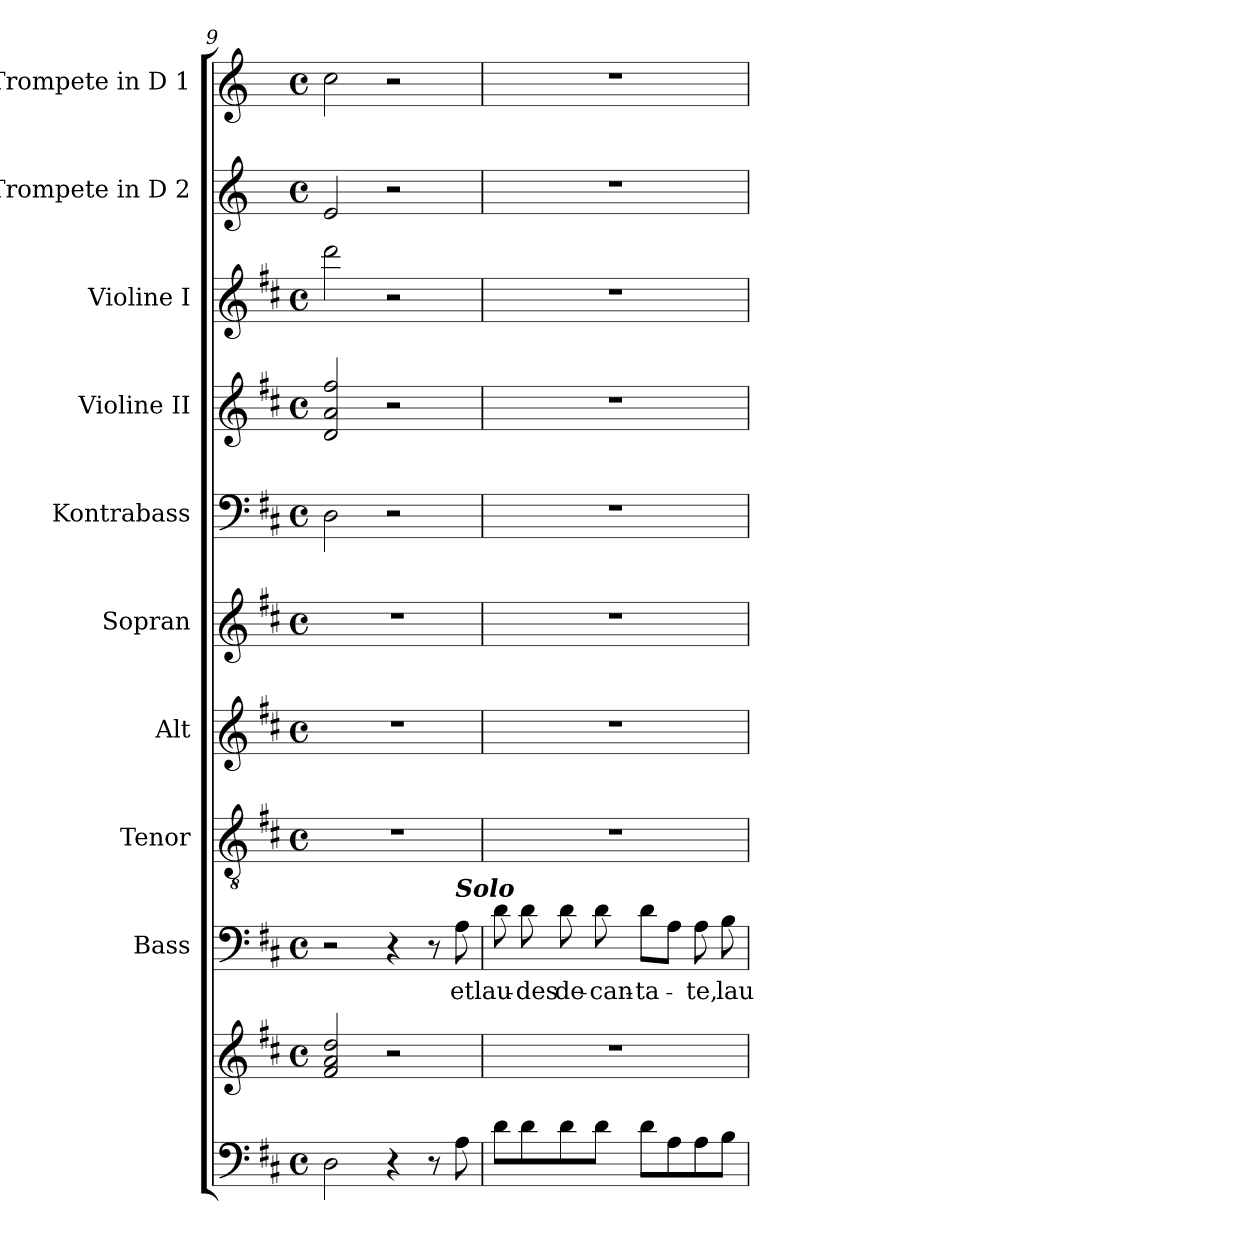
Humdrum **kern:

**kern	**kern	**kern	**text	**kern	**kern	**kern	**kern	**kern	**kern	**kern	**kern
*part10	*part10	*part9	*part9	*part8	*part7	*part6	*part5	*part4	*part3	*part2	*part1
*staff11	*staff10	*staff9	*staff9	*staff8	*staff7	*staff6	*staff5	*staff4	*staff3	*staff2	*staff1
*	*	*I"Bass	*	*I"Tenor	*I"Alt	*I"Sopran	*I"Kontrabass	*I"Violine II	*I"Violine I	*I"Trompete in D 2	*I"Trompete in D 1
*	*	*I'B.	*	*I'T.	*I'A.	*I'S.	*I'Kb.	*I'Vl. II	*I'Vl. I	*I'Trp. D 2	*I'Trp. D 1
*clefF4	*clefG2	*clefF4	*	*clefGv2	*clefG2	*clefG2	*clefF4	*clefG2	*clefG2	*clefG2	*clefG2
*	*	*	*	*	*	*	*ITrd7c12	*	*	*ITrd-1c-2	*ITrd-1c-2
*k[f#c#]	*k[f#c#]	*k[f#c#]	*	*k[f#c#]	*k[f#c#]	*k[f#c#]	*k[f#c#]	*k[f#c#]	*k[f#c#]	*k[f#c#]	*k[f#c#]
*D:	*D:	*D:	*	*D:	*D:	*D:	*D:	*D:	*D:	*D:	*D:
*M4/4	*M4/4	*M4/4	*	*M4/4	*M4/4	*M4/4	*M4/4	*M4/4	*M4/4	*M4/4	*M4/4
*met(c)	*met(c)	*met(c)	*	*met(c)	*met(c)	*met(c)	*met(c)	*met(c)	*met(c)	*met(c)	*met(c)
=9	=9	=9	=9	=9	=9	=9	=9	=9	=9	=9	=9
2D\	2f#/ 2a/ 2dd/	2r	.	1r	1r	1r	2DD\	2d/ 2a/ 2ff#/	2ddd\	2f#/	2dd\
4r	2r	4r	.	.	.	.	2r	2r	2r	2r	2r
8r	.	8r	.	.	.	.	.	.	.	.	.
!	!	!LO:TX:a:Bi:t=Solo	!	!	!	!	!	!	!	!	!
!	!	!	!LO:LY:b	!	!	!	!	!	!	!	!
8A\	.	8A\	et	.	.	.	.	.	.	.	.
=10	=10	=10	=10	=10	=10	=10	=10	=10	=10	=10	=10
!	!	!	!LO:LY:b	!	!	!	!	!	!	!	!
8d\L	1r	8d\	lau-	1r	1r	1r	1r	1r	1r	1r	1r
!	!	!	!LO:LY:b	!	!	!	!	!	!	!	!
8d\	.	8d\	-des	.	.	.	.	.	.	.	.
!	!	!	!LO:LY:b	!	!	!	!	!	!	!	!
8d\	.	8d\	de-	.	.	.	.	.	.	.	.
!	!	!	!LO:LY:b	!	!	!	!	!	!	!	!
8d\J	.	8d\	-can-	.	.	.	.	.	.	.	.
!	!	!	!LO:LY:b	!	!	!	!	!	!	!	!
8d\L	.	8d\L	-ta-	.	.	.	.	.	.	.	.
8A\	.	8A\J	.	.	.	.	.	.	.	.	.
!	!	!	!LO:LY:b	!	!	!	!	!	!	!	!
8A\	.	8A\	-te,	.	.	.	.	.	.	.	.
!	!	!	!LO:LY:b	!	!	!	!	!	!	!	!
8B\J	.	8B\	lau-	.	.	.	.	.	.	.	.
=	=	=	=	=	=	=	=	=	=	=	=
*-	*-	*-	*-	*-	*-	*-	*-	*-	*-	*-	*-
